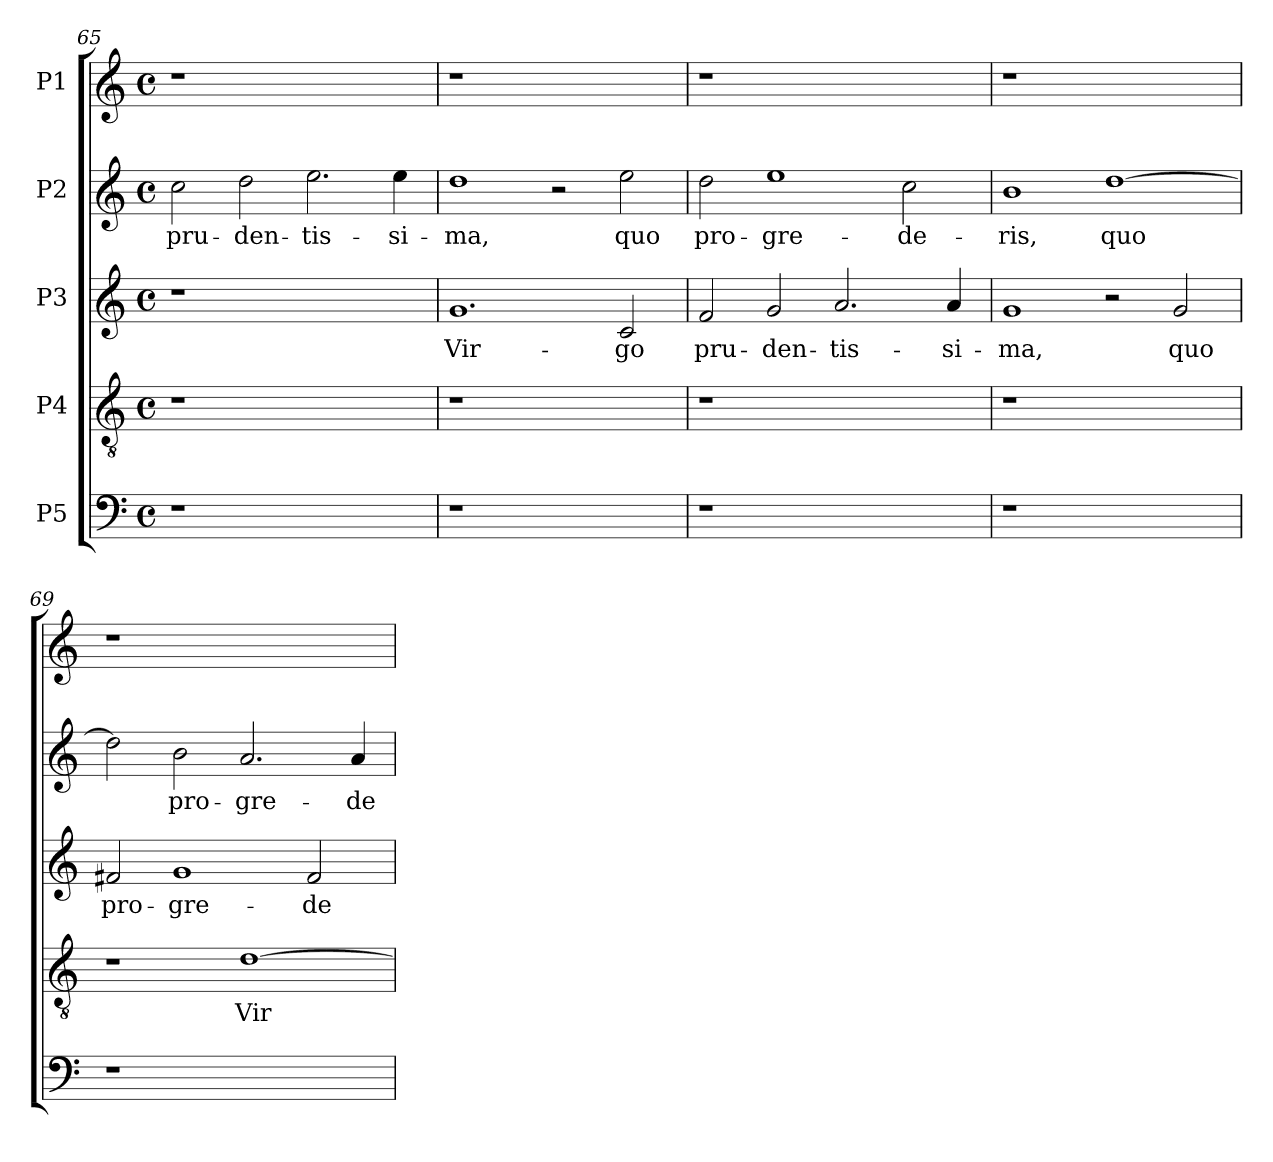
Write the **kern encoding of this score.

**kern	**kern	**text	**kern	**text	**kern	**text	**kern
*part5	*part4	*part4	*part3	*part3	*part2	*part2	*part1
*staff5	*staff4	*staff4	*staff3	*staff3	*staff2	*staff2	*staff1
*I"P5	*I"P4	*	*I"P3	*	*I"P2	*	*I"P1
*clefF4	*clefGv2	*	*clefG2	*	*clefG2	*	*clefG2
*	*ITrd7c12	*	*	*	*	*	*
*k[]	*k[]	*	*k[]	*	*k[]	*	*k[]
*C:	*C:	*	*C:	*	*C:	*	*C:
*M4/4	*M4/4	*	*M4/4	*	*M4/4	*	*M4/4
*met(c)	*met(c)	*	*met(c)	*	*met(c)	*	*met(c)
=65	=65	=65	=65	=65	=65	=65	=65
!LO:N:vis=1	!LO:N:vis=1	!	!LO:N:vis=1	!	!	!	!
!	!	!	!	!	!	!LO:LY:b:color=#000000	!LO:N:vis=1
1r	1r	.	1r	.	2cci\	pru-	1r
!	!	!	!	!	!	!LO:LY:b:color=#000000	!
.	.	.	.	.	2ddi\	-den-	.
!	!	!	!	!	!	!LO:LY:b:color=#000000	!
1ryy	1ryy	.	1ryy	.	2.eei\	-tis-	1ryy
!	!	!	!	!	!	!LO:LY:b:color=#000000	!
.	.	.	.	.	4eei\	-si-	.
=66	=66	=66	=66	=66	=66	=66	=66
!LO:N:vis=1	!LO:N:vis=1	!	!	!	!	!	!
!	!	!	!	!LO:LY:b:color=#000000	!	!	!
!	!	!	!	!	!	!LO:LY:b:color=#000000	!LO:N:vis=1
1r	1r	.	1.gi	Vir-	1ddi	-ma,	1r
1ryy	1ryy	.	.	.	2r	.	1ryy
!	!	!	!	!LO:LY:b:color=#000000	!	!	!
!	!	!	!	!	!	!LO:LY:b:color=#000000	!
.	.	.	2ci/	-go	2eei\	quo	.
=67	=67	=67	=67	=67	=67	=67	=67
!LO:N:vis=1	!LO:N:vis=1	!	!	!	!	!	!
!	!	!	!	!LO:LY:b:color=#000000	!	!	!
!	!	!	!	!	!	!LO:LY:b:color=#000000	!LO:N:vis=1
1r	1r	.	2fi/	pru-	2ddi\	pro-	1r
!	!	!	!	!LO:LY:b:color=#000000	!	!	!
!	!	!	!	!	!	!LO:LY:b:color=#000000	!
.	.	.	2gi/	-den-	1eei	-gre-	.
!	!	!	!	!LO:LY:b:color=#000000	!	!	!
1ryy	1ryy	.	2.ai/	-tis-	.	.	1ryy
!	!	!	!	!	!	!LO:LY:b:color=#000000	!
.	.	.	.	.	2cci\	-de-	.
!	!	!	!	!LO:LY:b:color=#000000	!	!	!
.	.	.	4ai/	-si-	.	.	.
=68	=68	=68	=68	=68	=68	=68	=68
!LO:N:vis=1	!LO:N:vis=1	!	!	!	!	!	!
!	!	!	!	!LO:LY:b:color=#000000	!	!	!
!	!	!	!	!	!	!LO:LY:b:color=#000000	!LO:N:vis=1
1r	1r	.	1gi	-ma,	1bi	-ris,	1r
!	!	!	!	!	!	!LO:LY:b:color=#000000	!
1ryy	1ryy	.	2r	.	[>1ddi	quo	1ryy
!	!	!	!	!LO:LY:b:color=#000000	!	!	!
.	.	.	2gi/	quo	.	.	.
=69	=69	=69	=69	=69	=69	=69	=69
!LO:N:vis=1	!	!	!	!	!	!	!
!	!	!	!	!LO:LY:b:color=#000000	!	!	!LO:N:vis=1
1r	1r	.	2f#Xi/	pro-	2ddi\]	.	1r
!	!	!	!	!LO:LY:b:color=#000000	!	!	!
!	!	!	!	!	!	!LO:LY:b:color=#000000	!
.	.	.	1gi	-gre-	2bi\	pro-	.
!	!	!LO:LY:b:color=#000000	!	!	!	!	!
!	!	!	!	!	!	!LO:LY:b:color=#000000	!
1ryy	[>1Di	Vir-	.	.	2.ai/	-gre-	1ryy
!	!	!	!	!LO:LY:b:color=#000000	!	!	!
.	.	.	2f#i/	-de-	.	.	.
!	!	!	!	!	!	!LO:LY:b:color=#000000	!
.	.	.	.	.	4ai/	-de-	.
=	=	=	=	=	=	=	=
*-	*-	*-	*-	*-	*-	*-	*-
